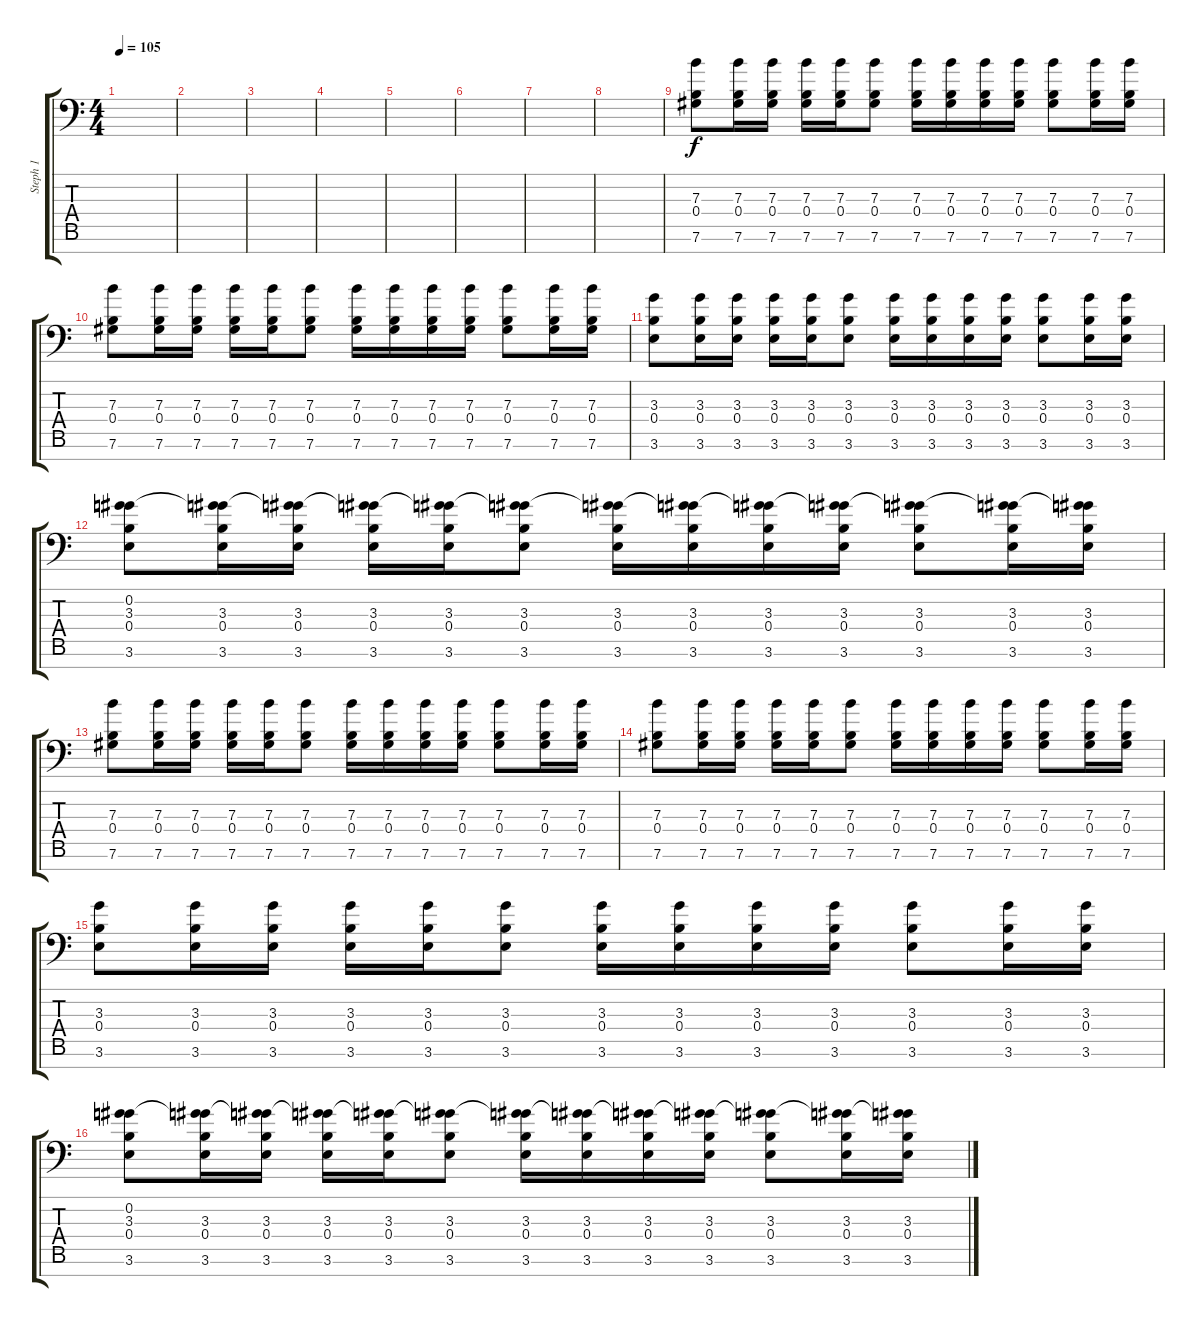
\track ("Steph 1" "Steph 1") {instrument overdrivenguitar}
\staff {score tabs}
\tuning (Db4 Ab3 E3 B2 Gb2 Db2 Ab1) {hide}
\ts (4 4)
\tempo 105
\clef f4
\ks c
|
|
|
|
|
|
|
|
(7.3 0.4 7.6).8 (7.3 0.4 7.6).16 (7.3 0.4 7.6).16 (7.3 0.4 7.6).16 (7.3 0.4 7.6).16 (7.3 0.4 7.6).8 (7.3 0.4 7.6).16 (7.3 0.4 7.6).16 (7.3 0.4 7.6).16 (7.3 0.4 7.6).16 (7.3 0.4 7.6).8 (7.3 0.4 7.6).16 (7.3 0.4 7.6).16 |
(7.3 0.4 7.6).8 (7.3 0.4 7.6).16 (7.3 0.4 7.6).16 (7.3 0.4 7.6).16 (7.3 0.4 7.6).16 (7.3 0.4 7.6).8 (7.3 0.4 7.6).16 (7.3 0.4 7.6).16 (7.3 0.4 7.6).16 (7.3 0.4 7.6).16 (7.3 0.4 7.6).8 (7.3 0.4 7.6).16 (7.3 0.4 7.6).16 |
(3.3 0.4 3.6).8 (3.3 0.4 3.6).16 (3.3 0.4 3.6).16 (3.3 0.4 3.6).16 (3.3 0.4 3.6).16 (3.3 0.4 3.6).8 (3.3 0.4 3.6).16 (3.3 0.4 3.6).16 (3.3 0.4 3.6).16 (3.3 0.4 3.6).16 (3.3 0.4 3.6).8 (3.3 0.4 3.6).16 (3.3 0.4 3.6).16 |
(0.2 3.3 0.4 3.6).8 (0.2{t} 3.3 0.4 3.6).16 (0.2{t} 3.3 0.4 3.6).16 (0.2{t} 3.3 0.4 3.6).16 (0.2{t} 3.3 0.4 3.6).16 (0.2{t} 3.3 0.4 3.6).8 (0.2{t} 3.3 0.4 3.6).16 (0.2{t} 3.3 0.4 3.6).16 (0.2{t} 3.3 0.4 3.6).16 (0.2{t} 3.3 0.4 3.6).16 (0.2{t} 3.3 0.4 3.6).8 (0.2{t} 3.3 0.4 3.6).16 (0.2{t} 3.3 0.4 3.6).16 |
(7.3 0.4 7.6).8 (7.3 0.4 7.6).16 (7.3 0.4 7.6).16 (7.3 0.4 7.6).16 (7.3 0.4 7.6).16 (7.3 0.4 7.6).8 (7.3 0.4 7.6).16 (7.3 0.4 7.6).16 (7.3 0.4 7.6).16 (7.3 0.4 7.6).16 (7.3 0.4 7.6).8 (7.3 0.4 7.6).16 (7.3 0.4 7.6).16 |
(7.3 0.4 7.6).8 (7.3 0.4 7.6).16 (7.3 0.4 7.6).16 (7.3 0.4 7.6).16 (7.3 0.4 7.6).16 (7.3 0.4 7.6).8 (7.3 0.4 7.6).16 (7.3 0.4 7.6).16 (7.3 0.4 7.6).16 (7.3 0.4 7.6).16 (7.3 0.4 7.6).8 (7.3 0.4 7.6).16 (7.3 0.4 7.6).16 |
(3.3 0.4 3.6).8 (3.3 0.4 3.6).16 (3.3 0.4 3.6).16 (3.3 0.4 3.6).16 (3.3 0.4 3.6).16 (3.3 0.4 3.6).8 (3.3 0.4 3.6).16 (3.3 0.4 3.6).16 (3.3 0.4 3.6).16 (3.3 0.4 3.6).16 (3.3 0.4 3.6).8 (3.3 0.4 3.6).16 (3.3 0.4 3.6).16 |
(0.2 3.3 0.4 3.6).8 (0.2{t} 3.3 0.4 3.6).16 (0.2{t} 3.3 0.4 3.6).16 (0.2{t} 3.3 0.4 3.6).16 (0.2{t} 3.3 0.4 3.6).16 (0.2{t} 3.3 0.4 3.6).8 (0.2{t} 3.3 0.4 3.6).16 (0.2{t} 3.3 0.4 3.6).16 (0.2{t} 3.3 0.4 3.6).16 (0.2{t} 3.3 0.4 3.6).16 (0.2{t} 3.3 0.4 3.6).8 (0.2{t} 3.3 0.4 3.6).16 (0.2{t} 3.3 0.4 3.6).16
